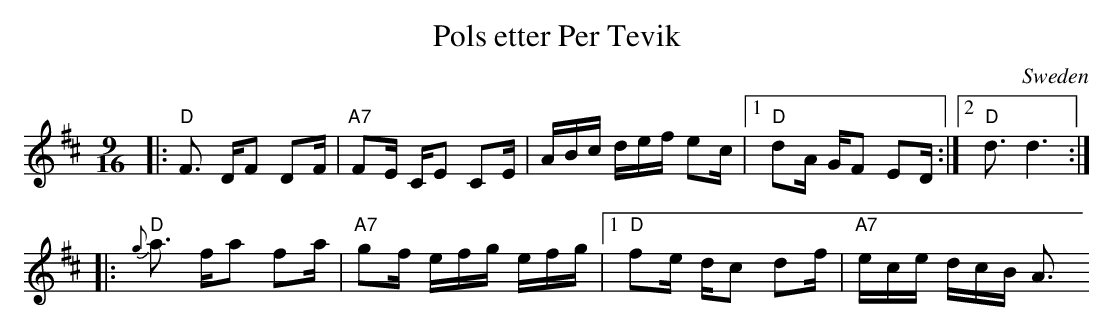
X:1
T:Pols etter Per Tevik
L:1/16
M:9/16
O:Sweden
K:D
|: "D"F3 DF2 D2F | "A7"F2E CE2 C2E | \
ABc def e2c |1 "D"d2A GF2 E2D :|2 "D"d3 d6 ::
|: "D"{g}a3 fa2 f2a | "A7"g2f efg efg \
 |1 "D"f2e dc2 d2f | "A7"ece dcB A3 \
 :|2 "D"f2e dc2 "A7"d2f | ece "D"d6 :|
